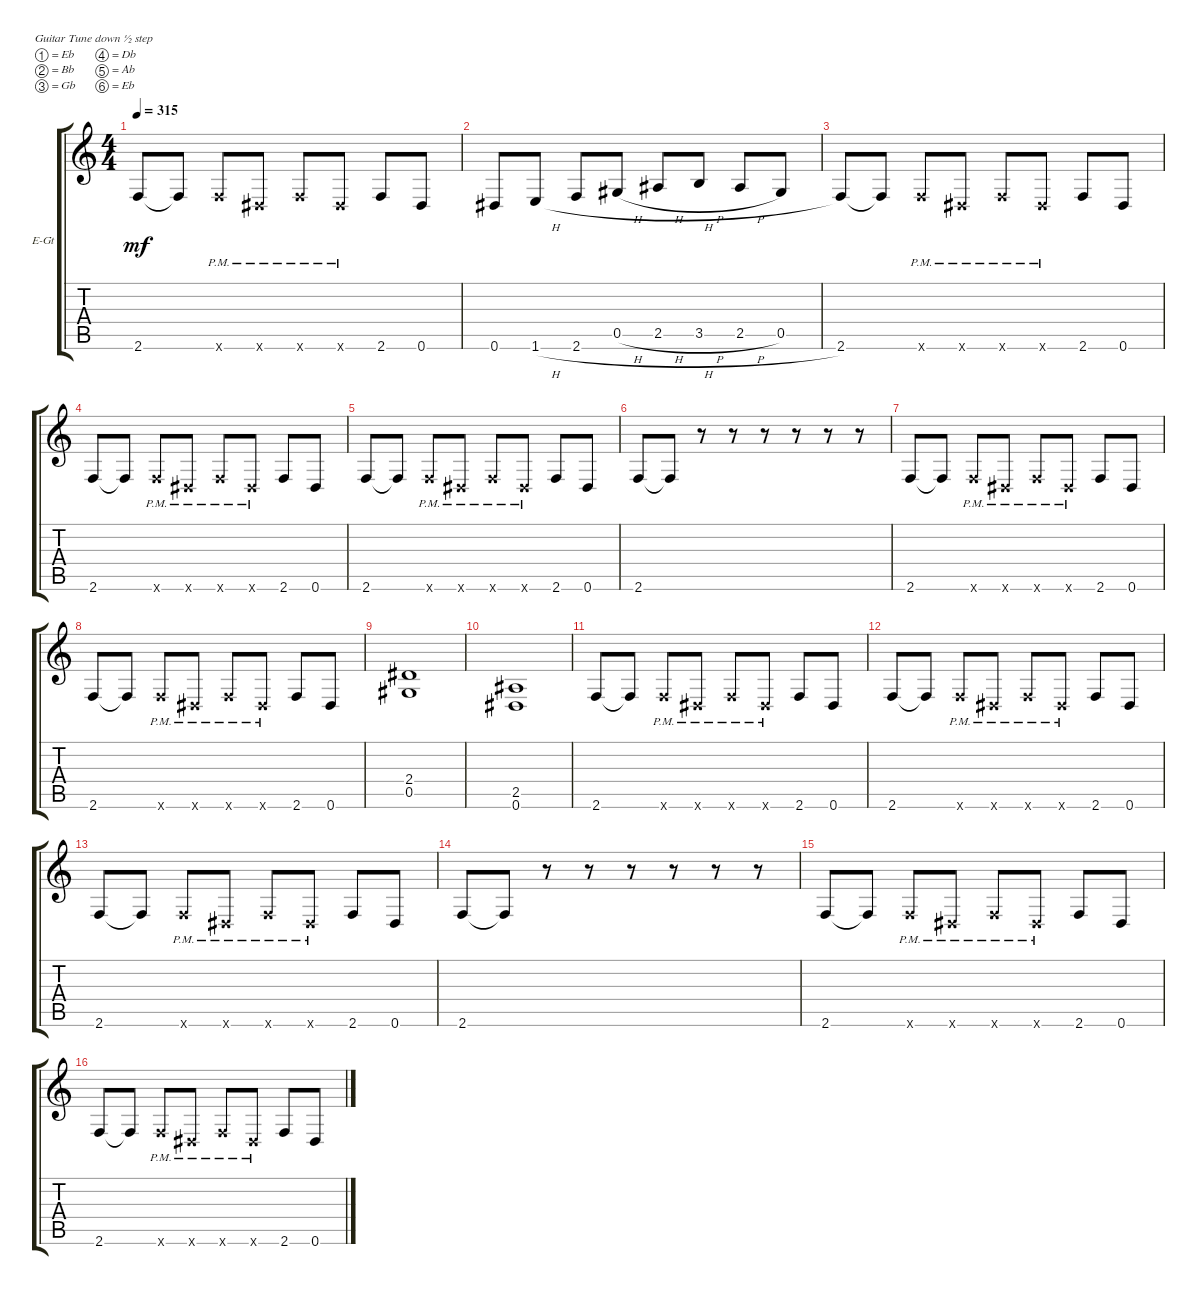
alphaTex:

\bracketExtendMode groupsimilarinstruments
\firstSystemTrackNameOrientation horizontal
\otherSystemsTrackNameOrientation horizontal
\track ("right" "E-Gt") {instrument distortionguitar}
\staff {score tabs}
\tuning (Eb4 Bb3 Gb3 Db3 Ab2 Eb2)
\ts (4 4)
\tempo 315
\clef g2
\ks c
2.6.8{dy mf} 2.6{t}.8 2.6{pm x}.8 0.6{pm x}.8 2.6{pm x}.8 0.6{pm x}.8 2.6.8 0.6.8 |
0.6.8 1.6{h}.8 2.6{h}.8 0.5{h}.8 2.5{h}.8 3.5{h}.8 2.5{h}.8 0.5.8 |
2.6.8 2.6{t}.8 2.6{pm x}.8 0.6{pm x}.8 2.6{pm x}.8 0.6{pm x}.8 2.6.8 0.6.8 |
2.6.8 2.6{t}.8 2.6{pm x}.8 0.6{pm x}.8 2.6{pm x}.8 0.6{pm x}.8 2.6.8 0.6.8 |
2.6.8 2.6{t}.8 2.6{pm x}.8 0.6{pm x}.8 2.6{pm x}.8 0.6{pm x}.8 2.6.8 0.6.8 |
2.6.8 2.6{t}.8 r.8 r.8 r.8 r.8 r.8 r.8 |
2.6.8 2.6{t}.8 2.6{pm x}.8 0.6{pm x}.8 2.6{pm x}.8 0.6{pm x}.8 2.6.8 0.6.8 |
2.6.8 2.6{t}.8 2.6{pm x}.8 0.6{pm x}.8 2.6{pm x}.8 0.6{pm x}.8 2.6.8 0.6.8 |
(0.5 2.4).1 |
(0.6 2.5).1 |
2.6.8 2.6{t}.8 2.6{pm x}.8 0.6{pm x}.8 2.6{pm x}.8 0.6{pm x}.8 2.6.8 0.6.8 |
2.6.8 2.6{t}.8 2.6{pm x}.8 0.6{pm x}.8 2.6{pm x}.8 0.6{pm x}.8 2.6.8 0.6.8 |
2.6.8 2.6{t}.8 2.6{pm x}.8 0.6{pm x}.8 2.6{pm x}.8 0.6{pm x}.8 2.6.8 0.6.8 |
2.6.8 2.6{t}.8 r.8 r.8 r.8 r.8 r.8 r.8 |
2.6.8 2.6{t}.8 2.6{pm x}.8 0.6{pm x}.8 2.6{pm x}.8 0.6{pm x}.8 2.6.8 0.6.8 |
2.6.8 2.6{t}.8 2.6{pm x}.8 0.6{pm x}.8 2.6{pm x}.8 0.6{pm x}.8 2.6.8 0.6.8
